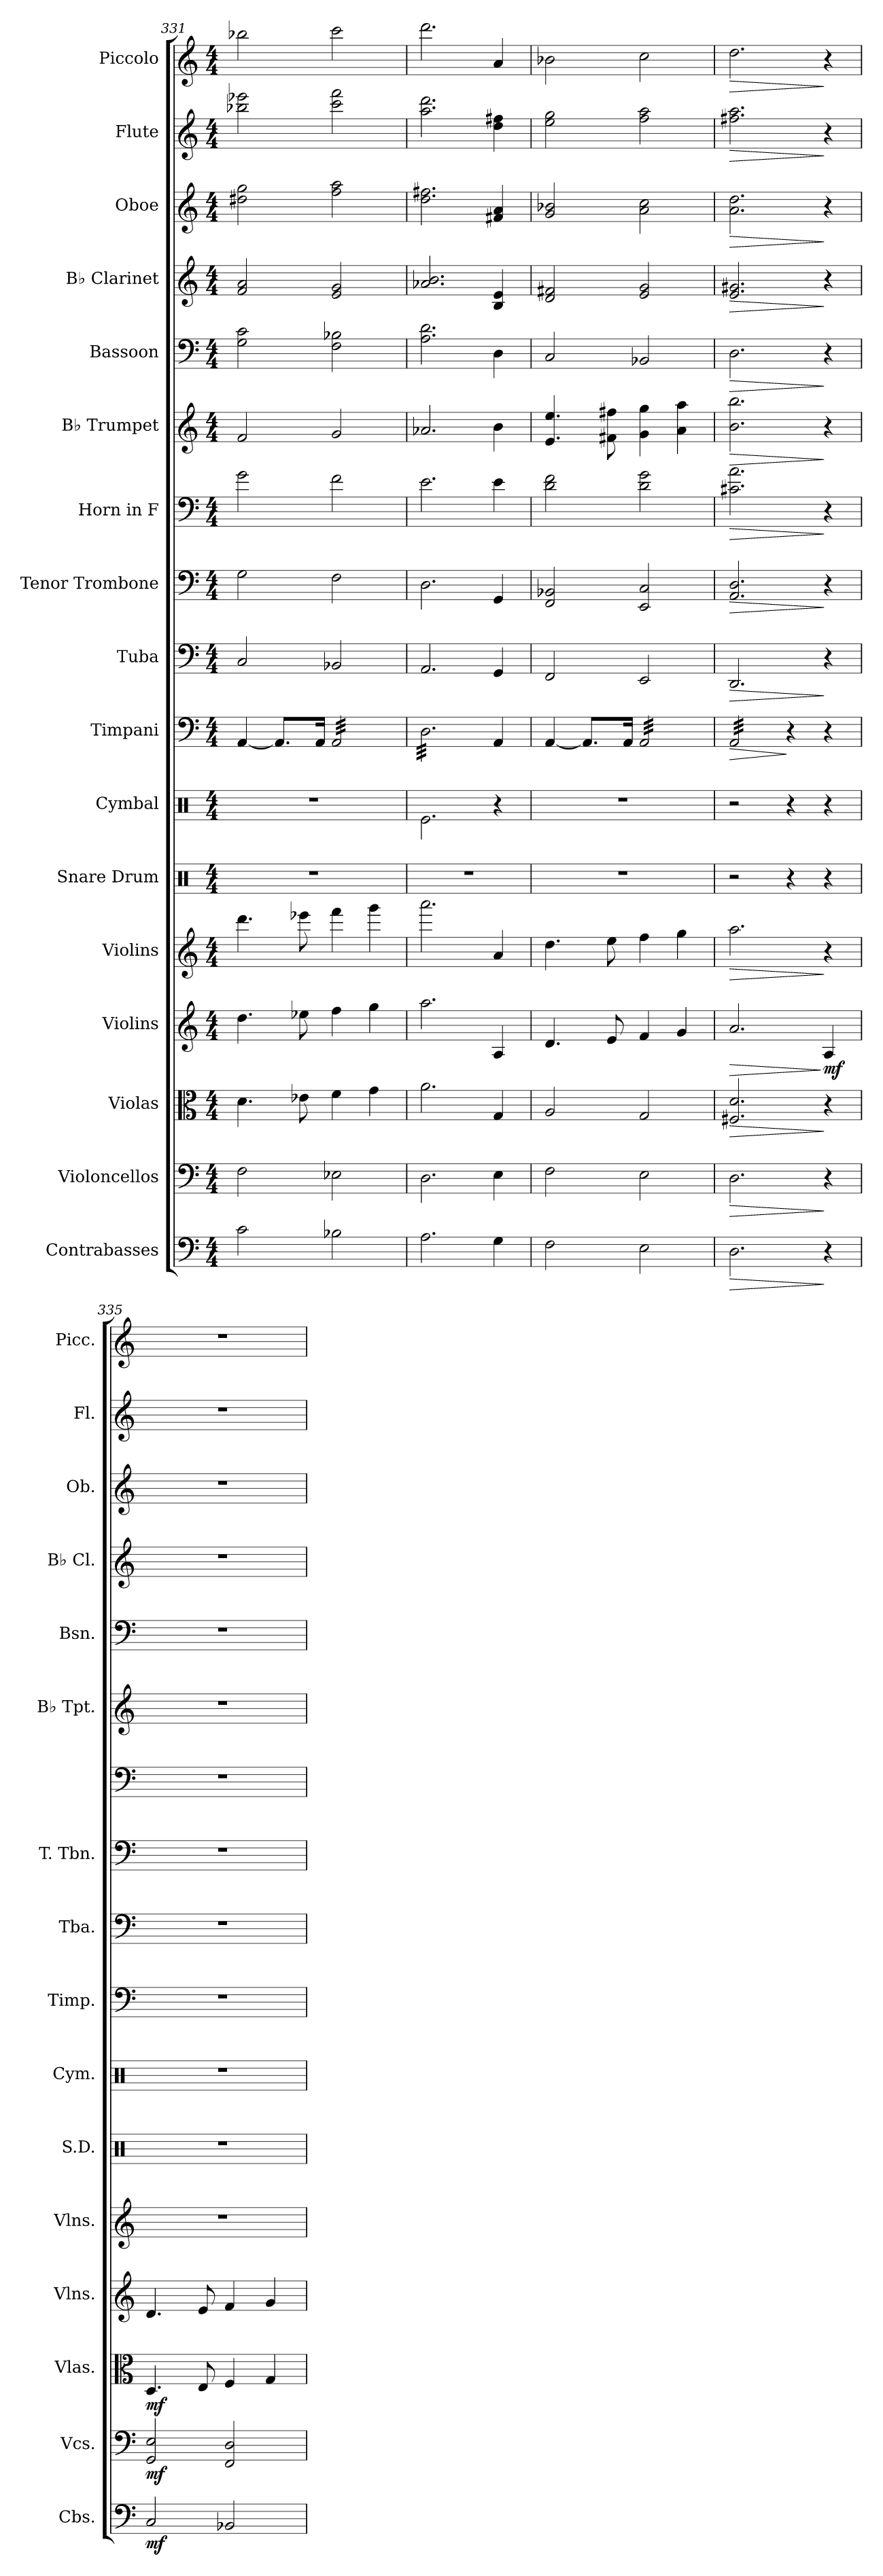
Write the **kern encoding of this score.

**kern	**dynam	**kern	**dynam	**kern	**dynam	**kern	**dynam	**kern	**dynam	**kern	**kern	**kern	**dynam	**kern	**dynam	**kern	**dynam	**kern	**dynam	**kern	**dynam	**kern	**dynam	**kern	**dynam	**kern	**dynam	**kern	**dynam	**kern	**dynam
*part17	*part17	*part16	*part16	*part15	*part15	*part14	*part14	*part13	*part13	*part12	*part11	*part10	*part10	*part9	*part9	*part8	*part8	*part7	*part7	*part6	*part6	*part5	*part5	*part4	*part4	*part3	*part3	*part2	*part2	*part1	*part1
*staff17	*staff17	*staff16	*staff16	*staff15	*staff15	*staff14	*staff14	*staff13	*staff13	*staff12	*staff11	*staff10	*staff10	*staff9	*staff9	*staff8	*staff8	*staff7	*staff7	*staff6	*staff6	*staff5	*staff5	*staff4	*staff4	*staff3	*staff3	*staff2	*staff2	*staff1	*staff1
*I"Contrabasses	*	*I"Violoncellos	*	*I"Violas	*	*I"Violins	*	*I"Violins	*	*I"Snare Drum	*I"Cymbal	*I"Timpani	*	*I"Tuba	*	*I"Tenor Trombone	*	*I"Horn in F	*	*I"B♭ Trumpet	*	*I"Bassoon	*	*I"B♭ Clarinet	*	*I"Oboe	*	*I"Flute	*	*I"Piccolo	*
*I'Cbs.	*	*I'Vcs.	*	*I'Vlas.	*	*I'Vlns.	*	*I'Vlns.	*	*I'S.D.	*I'Cym.	*I'Timp.	*	*I'Tba.	*	*I'T. Tbn.	*	*	*	*I'B♭ Tpt.	*	*I'Bsn.	*	*I'B♭ Cl.	*	*I'Ob.	*	*I'Fl.	*	*I'Picc.	*
*clefF4	*	*clefF4	*	*clefC3	*	*clefG2	*	*clefG2	*	*clefX	*clefX	*clefF4	*	*clefF4	*	*clefF4	*	*clefF4	*	*clefG2	*	*clefF4	*	*clefG2	*	*clefG2	*	*clefG2	*	*clefG2	*
*ITrd7c12	*	*	*	*	*	*	*	*	*	*	*	*	*	*	*	*	*	*ITrd4c7	*	*ITrd1c2	*	*	*	*ITrd1c2	*	*	*	*	*	*ITrd-7c-12	*
*k[]	*	*k[]	*	*k[]	*	*k[]	*	*k[]	*	*k[]	*k[]	*k[]	*	*k[]	*	*k[]	*	*k[b-]	*	*k[b-e-]	*	*k[]	*	*k[b-e-]	*	*k[]	*	*k[]	*	*k[]	*
*M4/4	*	*M4/4	*	*M4/4	*	*M4/4	*	*M4/4	*	*M4/4	*M4/4	*M4/4	*	*M4/4	*	*M4/4	*	*M4/4	*	*M4/4	*	*M4/4	*	*M4/4	*	*M4/4	*	*M4/4	*	*M4/4	*
=331	=331	=331	=331	=331	=331	=331	=331	=331	=331	=331	=331	=331	=331	=331	=331	=331	=331	=331	=331	=331	=331	=331	=331	=331	=331	=331	=331	=331	=331	=331	=331
2C\	.	2F\	.	4.d\	.	4.dd\	.	4.ddd\	.	1r	1r	[4AA/	.	2C/	.	2G\	.	2c\	.	2e-/	.	2G\ 2c\	.	2e-/ 2g/	.	2dd#X\ 2gg\	.	2bb-X\ 2eee-X\	.	2bbb-X\	.
.	.	.	.	.	.	.	.	.	.	.	.	8.AA/L]	.	.	.	.	.	.	.	.	.	.	.	.	.	.	.	.	.	.	.
.	.	.	.	8e-X\	.	8ee-X\	.	8eee-X\	.	.	.	.	.	.	.	.	.	.	.	.	.	.	.	.	.	.	.	.	.	.	.
.	.	.	.	.	.	.	.	.	.	.	.	16AA/Jk	.	.	.	.	.	.	.	.	.	.	.	.	.	.	.	.	.	.	.
*	*	*	*	*	*	*	*	*	*	*	*	*tremolo	*	*	*	*	*	*	*	*	*	*	*	*	*	*	*	*	*	*	*
2BB-X\	.	2E-X\	.	4f\	.	4ff\	.	4fff\	.	.	.	32AA/LLL	.	2BB-X/	.	2F\	.	2B-\	.	2f/	.	2F\ 2B-X\	.	2d/ 2f/	.	2ff\ 2aa\	.	2ccc\ 2fff\	.	2cccc\	.
.	.	.	.	.	.	.	.	.	.	.	.	32AA/	.	.	.	.	.	.	.	.	.	.	.	.	.	.	.	.	.	.	.
.	.	.	.	.	.	.	.	.	.	.	.	32AA/	.	.	.	.	.	.	.	.	.	.	.	.	.	.	.	.	.	.	.
.	.	.	.	.	.	.	.	.	.	.	.	32AA/	.	.	.	.	.	.	.	.	.	.	.	.	.	.	.	.	.	.	.
.	.	.	.	.	.	.	.	.	.	.	.	32AA/	.	.	.	.	.	.	.	.	.	.	.	.	.	.	.	.	.	.	.
.	.	.	.	.	.	.	.	.	.	.	.	32AA/	.	.	.	.	.	.	.	.	.	.	.	.	.	.	.	.	.	.	.
.	.	.	.	.	.	.	.	.	.	.	.	32AA/	.	.	.	.	.	.	.	.	.	.	.	.	.	.	.	.	.	.	.
.	.	.	.	.	.	.	.	.	.	.	.	32AA/	.	.	.	.	.	.	.	.	.	.	.	.	.	.	.	.	.	.	.
.	.	.	.	4g\	.	4gg\	.	4ggg\	.	.	.	32AA/	.	.	.	.	.	.	.	.	.	.	.	.	.	.	.	.	.	.	.
.	.	.	.	.	.	.	.	.	.	.	.	32AA/	.	.	.	.	.	.	.	.	.	.	.	.	.	.	.	.	.	.	.
.	.	.	.	.	.	.	.	.	.	.	.	32AA/	.	.	.	.	.	.	.	.	.	.	.	.	.	.	.	.	.	.	.
.	.	.	.	.	.	.	.	.	.	.	.	32AA/	.	.	.	.	.	.	.	.	.	.	.	.	.	.	.	.	.	.	.
.	.	.	.	.	.	.	.	.	.	.	.	32AA/	.	.	.	.	.	.	.	.	.	.	.	.	.	.	.	.	.	.	.
.	.	.	.	.	.	.	.	.	.	.	.	32AA/	.	.	.	.	.	.	.	.	.	.	.	.	.	.	.	.	.	.	.
.	.	.	.	.	.	.	.	.	.	.	.	32AA/	.	.	.	.	.	.	.	.	.	.	.	.	.	.	.	.	.	.	.
.	.	.	.	.	.	.	.	.	.	.	.	32AA/JJJ	.	.	.	.	.	.	.	.	.	.	.	.	.	.	.	.	.	.	.
=332	=332	=332	=332	=332	=332	=332	=332	=332	=332	=332	=332	=332	=332	=332	=332	=332	=332	=332	=332	=332	=332	=332	=332	=332	=332	=332	=332	=332	=332	=332	=332
2.AA\	.	2.D\	.	2.a\	.	2.aa\	.	2.aaa\	.	1r	2.Re\	32D\LLL	.	2.AA/	.	2.D\	.	2.A\	.	2.g-X/	.	2.A\ 2.d\	.	2.g-X/ 2.a/	.	2.dd\ 2.ff#X\	.	2.aa\ 2.ddd\	.	2.dddd\	.
.	.	.	.	.	.	.	.	.	.	.	.	32D\	.	.	.	.	.	.	.	.	.	.	.	.	.	.	.	.	.	.	.
.	.	.	.	.	.	.	.	.	.	.	.	32D\	.	.	.	.	.	.	.	.	.	.	.	.	.	.	.	.	.	.	.
.	.	.	.	.	.	.	.	.	.	.	.	32D\	.	.	.	.	.	.	.	.	.	.	.	.	.	.	.	.	.	.	.
.	.	.	.	.	.	.	.	.	.	.	.	32D\	.	.	.	.	.	.	.	.	.	.	.	.	.	.	.	.	.	.	.
.	.	.	.	.	.	.	.	.	.	.	.	32D\	.	.	.	.	.	.	.	.	.	.	.	.	.	.	.	.	.	.	.
.	.	.	.	.	.	.	.	.	.	.	.	32D\	.	.	.	.	.	.	.	.	.	.	.	.	.	.	.	.	.	.	.
.	.	.	.	.	.	.	.	.	.	.	.	32D\	.	.	.	.	.	.	.	.	.	.	.	.	.	.	.	.	.	.	.
.	.	.	.	.	.	.	.	.	.	.	.	32D\	.	.	.	.	.	.	.	.	.	.	.	.	.	.	.	.	.	.	.
.	.	.	.	.	.	.	.	.	.	.	.	32D\	.	.	.	.	.	.	.	.	.	.	.	.	.	.	.	.	.	.	.
.	.	.	.	.	.	.	.	.	.	.	.	32D\	.	.	.	.	.	.	.	.	.	.	.	.	.	.	.	.	.	.	.
.	.	.	.	.	.	.	.	.	.	.	.	32D\	.	.	.	.	.	.	.	.	.	.	.	.	.	.	.	.	.	.	.
.	.	.	.	.	.	.	.	.	.	.	.	32D\	.	.	.	.	.	.	.	.	.	.	.	.	.	.	.	.	.	.	.
.	.	.	.	.	.	.	.	.	.	.	.	32D\	.	.	.	.	.	.	.	.	.	.	.	.	.	.	.	.	.	.	.
.	.	.	.	.	.	.	.	.	.	.	.	32D\	.	.	.	.	.	.	.	.	.	.	.	.	.	.	.	.	.	.	.
.	.	.	.	.	.	.	.	.	.	.	.	32D\	.	.	.	.	.	.	.	.	.	.	.	.	.	.	.	.	.	.	.
.	.	.	.	.	.	.	.	.	.	.	.	32D\	.	.	.	.	.	.	.	.	.	.	.	.	.	.	.	.	.	.	.
.	.	.	.	.	.	.	.	.	.	.	.	32D\	.	.	.	.	.	.	.	.	.	.	.	.	.	.	.	.	.	.	.
.	.	.	.	.	.	.	.	.	.	.	.	32D\	.	.	.	.	.	.	.	.	.	.	.	.	.	.	.	.	.	.	.
.	.	.	.	.	.	.	.	.	.	.	.	32D\	.	.	.	.	.	.	.	.	.	.	.	.	.	.	.	.	.	.	.
.	.	.	.	.	.	.	.	.	.	.	.	32D\	.	.	.	.	.	.	.	.	.	.	.	.	.	.	.	.	.	.	.
.	.	.	.	.	.	.	.	.	.	.	.	32D\	.	.	.	.	.	.	.	.	.	.	.	.	.	.	.	.	.	.	.
.	.	.	.	.	.	.	.	.	.	.	.	32D\	.	.	.	.	.	.	.	.	.	.	.	.	.	.	.	.	.	.	.
.	.	.	.	.	.	.	.	.	.	.	.	32D\JJJ	.	.	.	.	.	.	.	.	.	.	.	.	.	.	.	.	.	.	.
*	*	*	*	*	*	*	*	*	*	*	*	*Xtremolo	*	*	*	*	*	*	*	*	*	*	*	*	*	*	*	*	*	*	*
4GG\	.	4E\	.	4G/	.	4A/	.	4a/	.	.	4r	4AA/	.	4GG/	.	4GG/	.	4A\	.	4a\	.	4D\	.	4A/ 4d/	.	4f#X/ 4a/	.	4dd\ 4ff#X\	.	4aa/	.
!!LO:PB:g=z
=333	=333	=333	=333	=333	=333	=333	=333	=333	=333	=333	=333	=333	=333	=333	=333	=333	=333	=333	=333	=333	=333	=333	=333	=333	=333	=333	=333	=333	=333	=333	=333
2FF\	.	2F\	.	2A/	.	4.d/	.	4.dd\	.	1r	1r	[4AA/	.	2FF/	.	2FF/ 2BB-X/	.	2G\ 2B-\	.	4.d/ 4.dd/	.	2C/	.	2c/ 2en/	.	2g/ 2b-X/	.	2ee\ 2gg\	.	2bb-X\	.
.	.	.	.	.	.	.	.	.	.	.	.	8.AA/L]	.	.	.	.	.	.	.	.	.	.	.	.	.	.	.	.	.	.	.
.	.	.	.	.	.	8e/	.	8ee\	.	.	.	.	.	.	.	.	.	.	.	8en\ 8een\	.	.	.	.	.	.	.	.	.	.	.
.	.	.	.	.	.	.	.	.	.	.	.	16AA/Jk	.	.	.	.	.	.	.	.	.	.	.	.	.	.	.	.	.	.	.
*	*	*	*	*	*	*	*	*	*	*	*	*tremolo	*	*	*	*	*	*	*	*	*	*	*	*	*	*	*	*	*	*	*
2EE\	.	2E\	.	2G/	.	4f/	.	4ff\	.	.	.	32AA/LLL	.	2EE/	.	2EE/ 2C/	.	2G\ 2c\	.	4f\ 4ff\	.	2BB-X/	.	2d/ 2f/	.	2a\ 2cc\	.	2ff\ 2aa\	.	2ccc\	.
.	.	.	.	.	.	.	.	.	.	.	.	32AA/	.	.	.	.	.	.	.	.	.	.	.	.	.	.	.	.	.	.	.
.	.	.	.	.	.	.	.	.	.	.	.	32AA/	.	.	.	.	.	.	.	.	.	.	.	.	.	.	.	.	.	.	.
.	.	.	.	.	.	.	.	.	.	.	.	32AA/	.	.	.	.	.	.	.	.	.	.	.	.	.	.	.	.	.	.	.
.	.	.	.	.	.	.	.	.	.	.	.	32AA/	.	.	.	.	.	.	.	.	.	.	.	.	.	.	.	.	.	.	.
.	.	.	.	.	.	.	.	.	.	.	.	32AA/	.	.	.	.	.	.	.	.	.	.	.	.	.	.	.	.	.	.	.
.	.	.	.	.	.	.	.	.	.	.	.	32AA/	.	.	.	.	.	.	.	.	.	.	.	.	.	.	.	.	.	.	.
.	.	.	.	.	.	.	.	.	.	.	.	32AA/	.	.	.	.	.	.	.	.	.	.	.	.	.	.	.	.	.	.	.
.	.	.	.	.	.	4g/	.	4gg\	.	.	.	32AA/	.	.	.	.	.	.	.	4g\ 4gg\	.	.	.	.	.	.	.	.	.	.	.
.	.	.	.	.	.	.	.	.	.	.	.	32AA/	.	.	.	.	.	.	.	.	.	.	.	.	.	.	.	.	.	.	.
.	.	.	.	.	.	.	.	.	.	.	.	32AA/	.	.	.	.	.	.	.	.	.	.	.	.	.	.	.	.	.	.	.
.	.	.	.	.	.	.	.	.	.	.	.	32AA/	.	.	.	.	.	.	.	.	.	.	.	.	.	.	.	.	.	.	.
.	.	.	.	.	.	.	.	.	.	.	.	32AA/	.	.	.	.	.	.	.	.	.	.	.	.	.	.	.	.	.	.	.
.	.	.	.	.	.	.	.	.	.	.	.	32AA/	.	.	.	.	.	.	.	.	.	.	.	.	.	.	.	.	.	.	.
.	.	.	.	.	.	.	.	.	.	.	.	32AA/	.	.	.	.	.	.	.	.	.	.	.	.	.	.	.	.	.	.	.
.	.	.	.	.	.	.	.	.	.	.	.	32AA/JJJ	.	.	.	.	.	.	.	.	.	.	.	.	.	.	.	.	.	.	.
=334	=334	=334	=334	=334	=334	=334	=334	=334	=334	=334	=334	=334	=334	=334	=334	=334	=334	=334	=334	=334	=334	=334	=334	=334	=334	=334	=334	=334	=334	=334	=334
!	!LO:HP:b	!	!LO:HP:b	!	!LO:HP:b	!	!LO:HP:b	!	!LO:HP:b	!	!	!	!LO:HP:b	!	!LO:HP:b	!	!LO:HP:b	!	!LO:HP:b	!	!LO:HP:b	!	!LO:HP:b	!	!LO:HP:b	!	!LO:HP:b	!	!LO:HP:b	!	!LO:HP:b
2.DD\	>	2.D\	>	2.F#X/ 2.d/	>	2.a/	>	2.aa\	>	2r	2r	32AA/LLL	>	2.DD/	>	2.AA/ 2.D/	>	2.F#X\ 2.d\	>	2.a\ 2.aa\	>	2.D\	>	2.d/ 2.f#X/	>	2.a\ 2.dd\	>	2.ff#X\ 2.aa\	>	2.ddd\	>
.	.	.	.	.	.	.	.	.	.	.	.	32AA/	.	.	.	.	.	.	.	.	.	.	.	.	.	.	.	.	.	.	.
.	.	.	.	.	.	.	.	.	.	.	.	32AA/	.	.	.	.	.	.	.	.	.	.	.	.	.	.	.	.	.	.	.
.	.	.	.	.	.	.	.	.	.	.	.	32AA/	.	.	.	.	.	.	.	.	.	.	.	.	.	.	.	.	.	.	.
.	.	.	.	.	.	.	.	.	.	.	.	32AA/	.	.	.	.	.	.	.	.	.	.	.	.	.	.	.	.	.	.	.
.	.	.	.	.	.	.	.	.	.	.	.	32AA/	.	.	.	.	.	.	.	.	.	.	.	.	.	.	.	.	.	.	.
.	.	.	.	.	.	.	.	.	.	.	.	32AA/	.	.	.	.	.	.	.	.	.	.	.	.	.	.	.	.	.	.	.
.	.	.	.	.	.	.	.	.	.	.	.	32AA/	.	.	.	.	.	.	.	.	.	.	.	.	.	.	.	.	.	.	.
.	.	.	.	.	.	.	.	.	.	.	.	32AA/	.	.	.	.	.	.	.	.	.	.	.	.	.	.	.	.	.	.	.
.	.	.	.	.	.	.	.	.	.	.	.	32AA/	.	.	.	.	.	.	.	.	.	.	.	.	.	.	.	.	.	.	.
.	.	.	.	.	.	.	.	.	.	.	.	32AA/	.	.	.	.	.	.	.	.	.	.	.	.	.	.	.	.	.	.	.
.	.	.	.	.	.	.	.	.	.	.	.	32AA/	.	.	.	.	.	.	.	.	.	.	.	.	.	.	.	.	.	.	.
.	.	.	.	.	.	.	.	.	.	.	.	32AA/	.	.	.	.	.	.	.	.	.	.	.	.	.	.	.	.	.	.	.
.	.	.	.	.	.	.	.	.	.	.	.	32AA/	.	.	.	.	.	.	.	.	.	.	.	.	.	.	.	.	.	.	.
.	.	.	.	.	.	.	.	.	.	.	.	32AA/	.	.	.	.	.	.	.	.	.	.	.	.	.	.	.	.	.	.	.
.	.	.	.	.	.	.	.	.	.	.	.	32AA/JJJ	.	.	.	.	.	.	.	.	.	.	.	.	.	.	.	.	.	.	.
*	*	*	*	*	*	*	*	*	*	*	*	*Xtremolo	*	*	*	*	*	*	*	*	*	*	*	*	*	*	*	*	*	*	*
.	.	.	.	.	.	.	.	.	.	4r	4r	4r	]	.	.	.	.	.	.	.	.	.	.	.	.	.	.	.	.	.	.
!	!	!	!	!	!	!	!LO:DY:n=1:b	!	!	!	!	!	!	!	!	!	!	!	!	!	!	!	!	!	!	!	!	!	!	!	!
4r	]	4r	]	4r	]	4A/	] mf	4r	]	4r	4r	4r	.	4r	]	4r	]	4r	]	4r	]	4r	]	4r	]	4r	]	4r	]	4r	]
=335	=335	=335	=335	=335	=335	=335	=335	=335	=335	=335	=335	=335	=335	=335	=335	=335	=335	=335	=335	=335	=335	=335	=335	=335	=335	=335	=335	=335	=335	=335	=335
!	!LO:DY:b	!	!LO:DY:b	!	!LO:DY:b	!	!	!	!	!	!	!	!	!	!	!	!	!	!	!	!	!	!	!	!	!	!	!	!	!	!
2CC/	mf	2GG/ 2E/	mf	4.D/	mf	4.d/	.	1r	.	1r	1r	1r	.	1r	.	1r	.	1r	.	1r	.	1r	.	1r	.	1r	.	1r	.	1r	.
.	.	.	.	8E/	.	8e/	.	.	.	.	.	.	.	.	.	.	.	.	.	.	.	.	.	.	.	.	.	.	.	.	.
2BBB-X/	.	2FF/ 2D/	.	4F/	.	4f/	.	.	.	.	.	.	.	.	.	.	.	.	.	.	.	.	.	.	.	.	.	.	.	.	.
.	.	.	.	4G/	.	4g/	.	.	.	.	.	.	.	.	.	.	.	.	.	.	.	.	.	.	.	.	.	.	.	.	.
=	=	=	=	=	=	=	=	=	=	=	=	=	=	=	=	=	=	=	=	=	=	=	=	=	=	=	=	=	=	=	=
*-	*-	*-	*-	*-	*-	*-	*-	*-	*-	*-	*-	*-	*-	*-	*-	*-	*-	*-	*-	*-	*-	*-	*-	*-	*-	*-	*-	*-	*-	*-	*-
